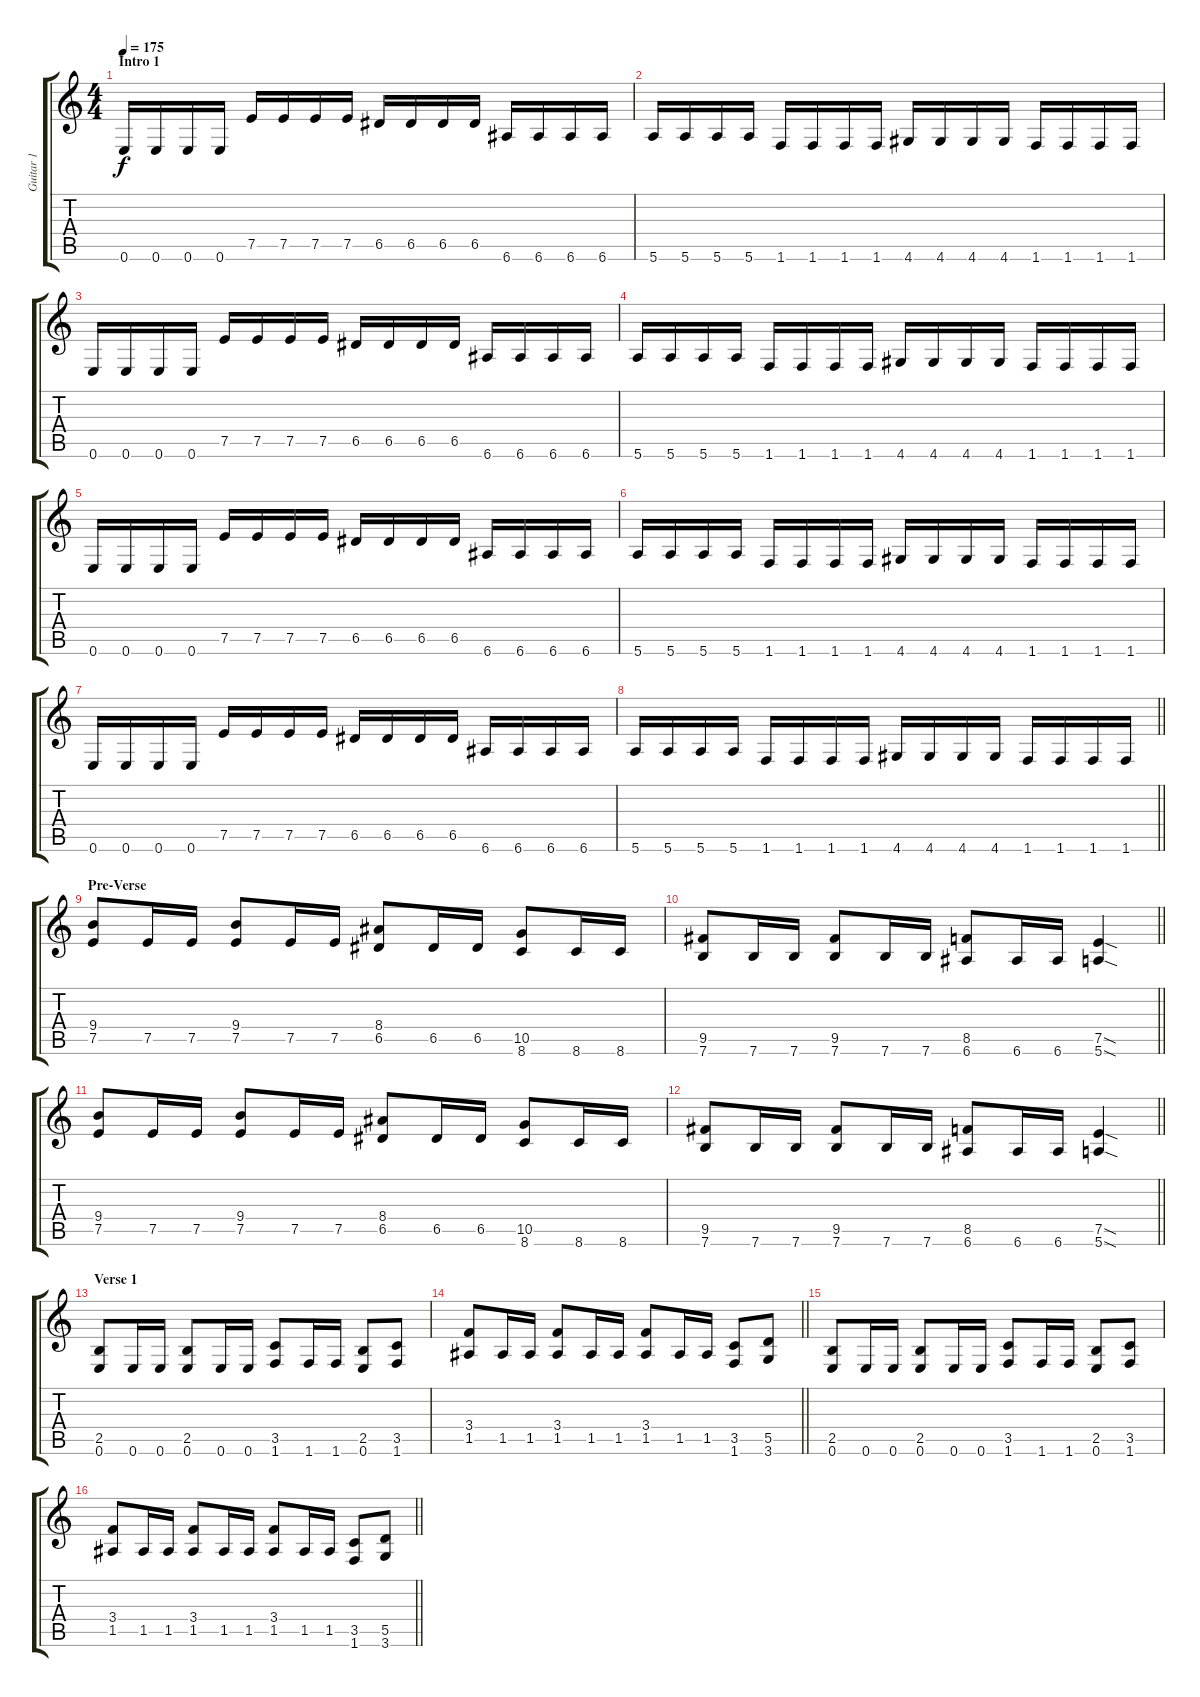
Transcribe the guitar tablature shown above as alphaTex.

\track ("Guitar 1" "Guitar 1") {instrument distortionguitar}
\staff {score tabs}
\tuning (E4 B3 G3 D3 A2 E2) {hide}
\ts (4 4)
\section ("" "Intro 1")
\tempo 175
\clef g2
\ks c
0.6.16{dy f} 0.6.16 0.6.16 0.6.16 7.5.16 7.5.16 7.5.16 7.5.16 6.5.16 6.5.16 6.5.16 6.5.16 6.6.16 6.6.16 6.6.16 6.6.16 |
5.6.16 5.6.16 5.6.16 5.6.16 1.6.16 1.6.16 1.6.16 1.6.16 4.6.16 4.6.16 4.6.16 4.6.16 1.6.16 1.6.16 1.6.16 1.6.16 |
0.6.16 0.6.16 0.6.16 0.6.16 7.5.16 7.5.16 7.5.16 7.5.16 6.5.16 6.5.16 6.5.16 6.5.16 6.6.16 6.6.16 6.6.16 6.6.16 |
5.6.16 5.6.16 5.6.16 5.6.16 1.6.16 1.6.16 1.6.16 1.6.16 4.6.16 4.6.16 4.6.16 4.6.16 1.6.16 1.6.16 1.6.16 1.6.16 |
0.6.16 0.6.16 0.6.16 0.6.16 7.5.16 7.5.16 7.5.16 7.5.16 6.5.16 6.5.16 6.5.16 6.5.16 6.6.16 6.6.16 6.6.16 6.6.16 |
5.6.16 5.6.16 5.6.16 5.6.16 1.6.16 1.6.16 1.6.16 1.6.16 4.6.16 4.6.16 4.6.16 4.6.16 1.6.16 1.6.16 1.6.16 1.6.16 |
0.6.16 0.6.16 0.6.16 0.6.16 7.5.16 7.5.16 7.5.16 7.5.16 6.5.16 6.5.16 6.5.16 6.5.16 6.6.16 6.6.16 6.6.16 6.6.16 |
\barLineRight lightlight
5.6.16 5.6.16 5.6.16 5.6.16 1.6.16 1.6.16 1.6.16 1.6.16 4.6.16 4.6.16 4.6.16 4.6.16 1.6.16 1.6.16 1.6.16 1.6.16 |
\section ("" "Pre-Verse")
(9.4 7.5).8 7.5.16 7.5.16 (9.4 7.5).8 7.5.16 7.5.16 (8.4 6.5).8 6.5.16 6.5.16 (10.5 8.6).8 8.6.16 8.6.16 |
\barLineRight lightlight
(9.5 7.6).8 7.6.16 7.6.16 (9.5 7.6).8 7.6.16 7.6.16 (8.5 6.6).8 6.6.16 6.6.16 (7.5{sod} 5.6{sod}).4 |
(9.4 7.5).8 7.5.16 7.5.16 (9.4 7.5).8 7.5.16 7.5.16 (8.4 6.5).8 6.5.16 6.5.16 (10.5 8.6).8 8.6.16 8.6.16 |
\barLineRight lightlight
(9.5 7.6).8 7.6.16 7.6.16 (9.5 7.6).8 7.6.16 7.6.16 (8.5 6.6).8 6.6.16 6.6.16 (7.5{sod} 5.6{sod}).4 |
\section ("" "Verse 1")
(2.5 0.6).8 0.6.16 0.6.16 (2.5 0.6).8 0.6.16 0.6.16 (3.5 1.6).8 1.6.16 1.6.16 (2.5 0.6).8 (3.5 1.6).8 |
\barLineRight lightlight
(3.4 1.5).8 1.5.16 1.5.16 (3.4 1.5).8 1.5.16 1.5.16 (3.4 1.5).8 1.5.16 1.5.16 (3.5 1.6).8 (5.5 3.6).8 |
(2.5 0.6).8 0.6.16 0.6.16 (2.5 0.6).8 0.6.16 0.6.16 (3.5 1.6).8 1.6.16 1.6.16 (2.5 0.6).8 (3.5 1.6).8 |
\barLineRight lightlight
(3.4 1.5).8 1.5.16 1.5.16 (3.4 1.5).8 1.5.16 1.5.16 (3.4 1.5).8 1.5.16 1.5.16 (3.5 1.6).8 (5.5 3.6).8
